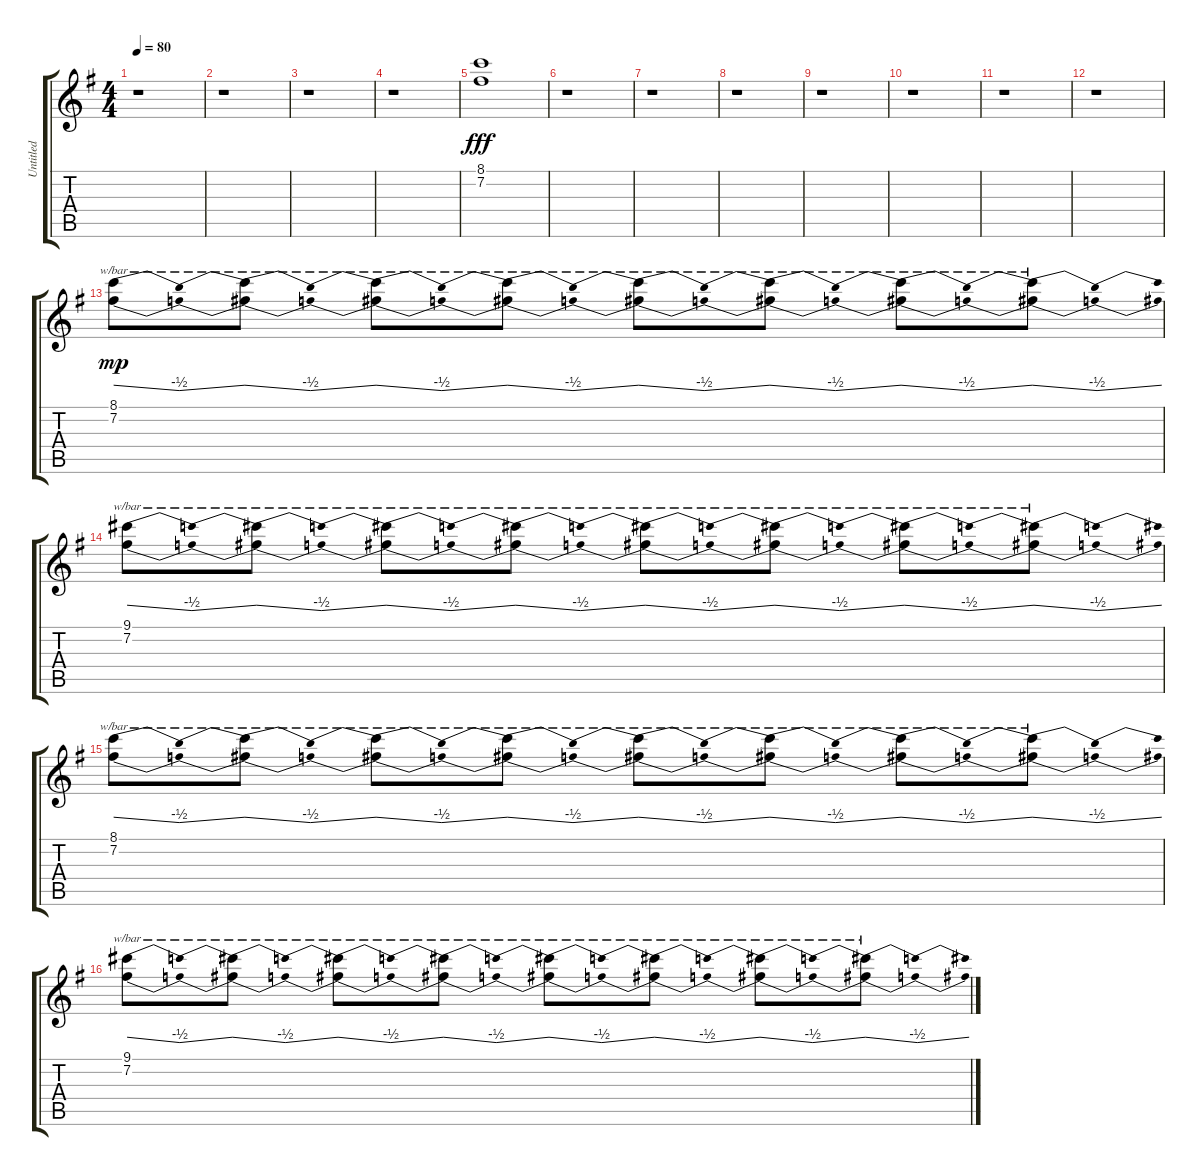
\track ("Untitled" "Untitled") {instrument distortionguitar}
\staff {score tabs}
\tuning (E4 B3 G3 D3 A2 E2) {hide}
\ts (4 4)
\tempo 80
\clef g2
\ks g
r.1{dy mp} |
r.1 |
r.1 |
r.1 |
(8.1 7.2).1{dy fff} |
r.1 |
r.1 |
r.1 |
r.1 |
r.1 |
r.1 |
r.1 |
(8.1 7.2).8{tbe (dip default 0 0 30 -2 60 0) dy mp} (8.1{t} 7.2{t}).8{tbe (dip default 0 0 30 -2 60 0)} (8.1{t} 7.2{t}).8{tbe (dip default 0 0 30 -2 60 0)} (8.1{t} 7.2{t}).8{tbe (dip default 0 0 30 -2 60 0)} (8.1{t} 7.2{t}).8{tbe (dip default 0 0 30 -2 60 0)} (8.1{t} 7.2{t}).8{tbe (dip default 0 0 30 -2 60 0)} (8.1{t} 7.2{t}).8{tbe (dip default 0 0 30 -2 60 0)} (8.1{t} 7.2{t}).8{tbe (dip default 0 0 30 -2 60 0)} |
(9.1 7.2).8{tbe (dip default 0 0 30 -2 60 0)} (9.1{t} 7.2{t}).8{tbe (dip default 0 0 30 -2 60 0)} (9.1{t} 7.2{t}).8{tbe (dip default 0 0 30 -2 60 0)} (9.1{t} 7.2{t}).8{tbe (dip default 0 0 30 -2 60 0)} (9.1{t} 7.2{t}).8{tbe (dip default 0 0 30 -2 60 0)} (9.1{t} 7.2{t}).8{tbe (dip default 0 0 30 -2 60 0)} (9.1{t} 7.2{t}).8{tbe (dip default 0 0 30 -2 60 0)} (9.1{t} 7.2{t}).8{tbe (dip default 0 0 30 -2 60 0)} |
(8.1 7.2).8{tbe (dip default 0 0 30 -2 60 0)} (8.1{t} 7.2{t}).8{tbe (dip default 0 0 30 -2 60 0)} (8.1{t} 7.2{t}).8{tbe (dip default 0 0 30 -2 60 0)} (8.1{t} 7.2{t}).8{tbe (dip default 0 0 30 -2 60 0)} (8.1{t} 7.2{t}).8{tbe (dip default 0 0 30 -2 60 0)} (8.1{t} 7.2{t}).8{tbe (dip default 0 0 30 -2 60 0)} (8.1{t} 7.2{t}).8{tbe (dip default 0 0 30 -2 60 0)} (8.1{t} 7.2{t}).8{tbe (dip default 0 0 30 -2 60 0)} |
(9.1 7.2).8{tbe (dip default 0 0 30 -2 60 0)} (9.1{t} 7.2{t}).8{tbe (dip default 0 0 30 -2 60 0)} (9.1{t} 7.2{t}).8{tbe (dip default 0 0 30 -2 60 0)} (9.1{t} 7.2{t}).8{tbe (dip default 0 0 30 -2 60 0)} (9.1{t} 7.2{t}).8{tbe (dip default 0 0 30 -2 60 0)} (9.1{t} 7.2{t}).8{tbe (dip default 0 0 30 -2 60 0)} (9.1{t} 7.2{t}).8{tbe (dip default 0 0 30 -2 60 0)} (9.1{t} 7.2{t}).8{tbe (dip default 0 0 30 -2 60 0)}
